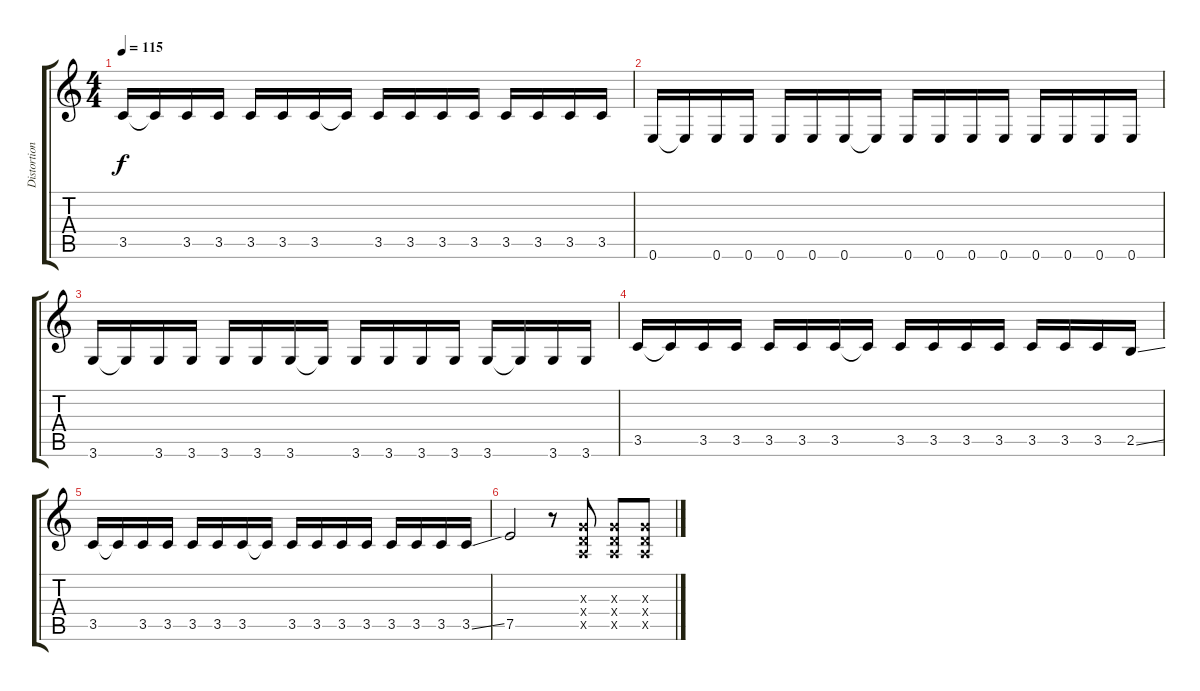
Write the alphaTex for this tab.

\track ("Distortion" "Distortion") {instrument overdrivenguitar}
\staff {score tabs}
\tuning (E4 B3 G3 D3 A2 E2) {hide}
\ts (4 4)
\tempo 115
\clef g2
\ks c
3.5.16{dy f} 3.5{t}.16 3.5.16 3.5.16 3.5.16 3.5.16 3.5.16 3.5{t}.16 3.5.16 3.5.16 3.5.16 3.5.16 3.5.16 3.5.16 3.5.16 3.5.16 |
0.6.16 0.6{t}.16 0.6.16 0.6.16 0.6.16 0.6.16 0.6.16 0.6{t}.16 0.6.16 0.6.16 0.6.16 0.6.16 0.6.16 0.6.16 0.6.16 0.6.16 |
3.6.16 3.6{t}.16 3.6.16 3.6.16 3.6.16 3.6.16 3.6.16 3.6{t}.16 3.6.16 3.6.16 3.6.16 3.6.16 3.6.16 3.6{t}.16 3.6.16 3.6.16 |
3.5.16 3.5{t}.16 3.5.16 3.5.16 3.5.16 3.5.16 3.5.16 3.5{t}.16 3.5.16 3.5.16 3.5.16 3.5.16 3.5.16 3.5.16 3.5.16 2.5{ss}.16 |
3.5.16 3.5{t}.16 3.5.16 3.5.16 3.5.16 3.5.16 3.5.16 3.5{t}.16 3.5.16 3.5.16 3.5.16 3.5.16 3.5.16 3.5.16 3.5.16 3.5{ss}.16 |
7.5.2 r.8 (0.3{x} 0.4{x} 0.5{x}).8 (0.3{x} 0.4{x} 0.5{x}).8 (0.3{x} 0.4{x} 0.5{x}).8
